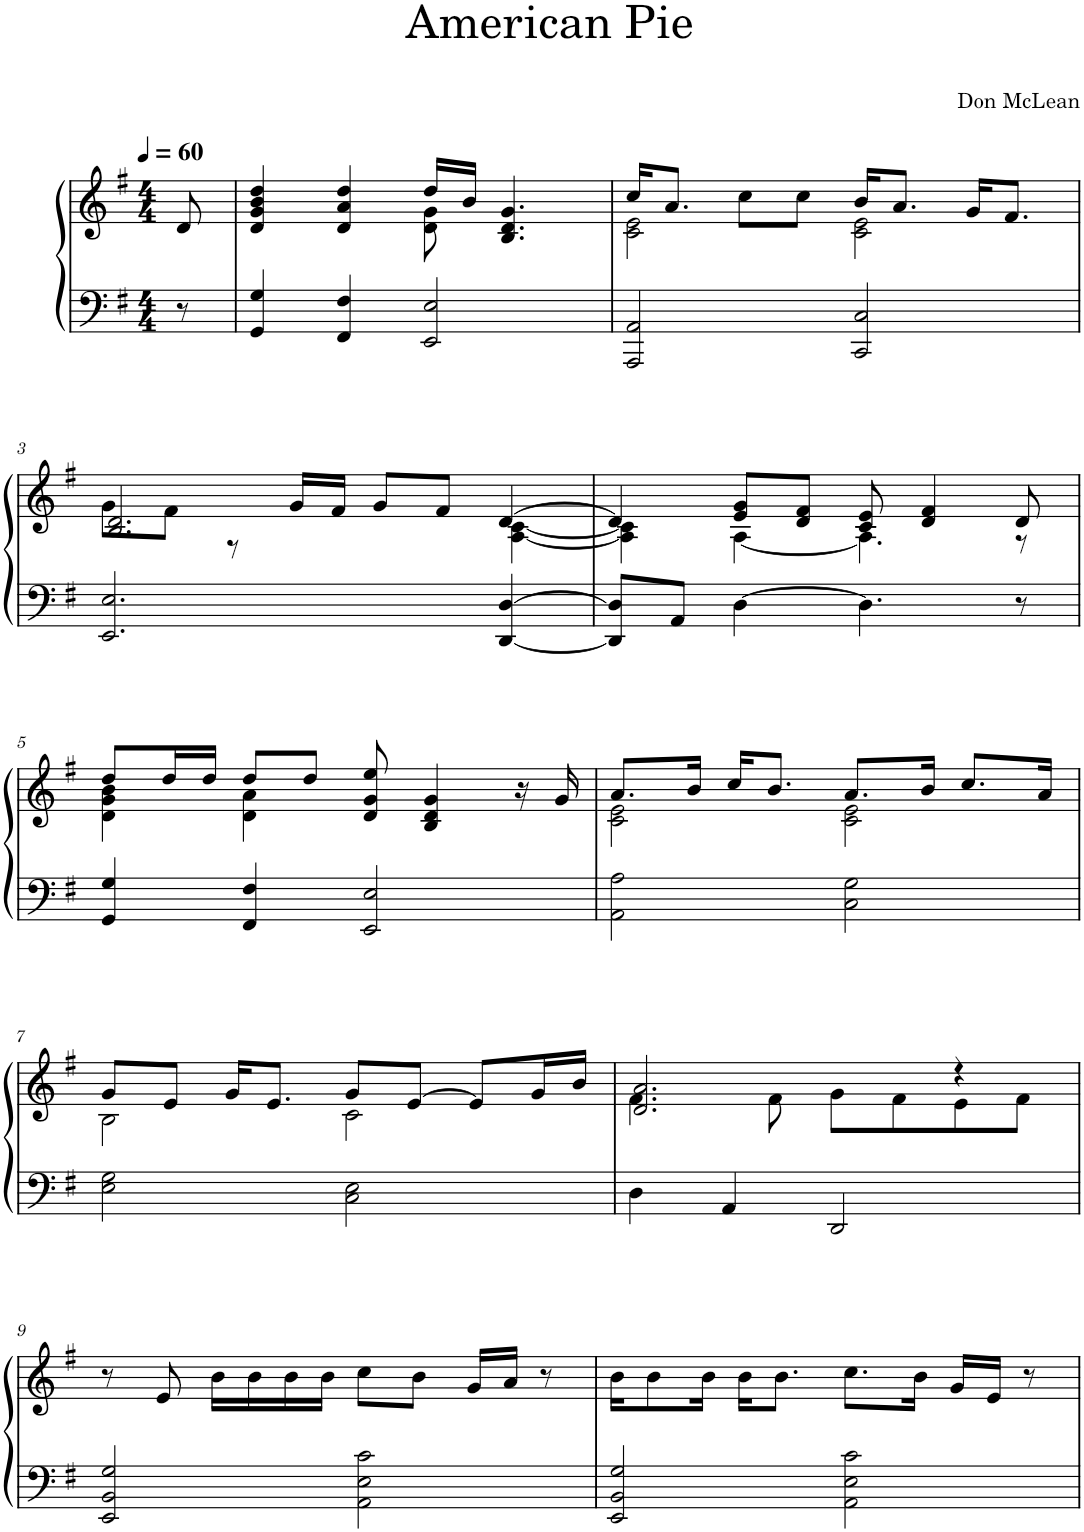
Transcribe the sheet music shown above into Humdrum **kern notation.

**kern	**kern
*part1	*part1
*staff2	*staff1
*I"Piano	*
*I'Pno.	*
*clefF4	*clefG2
*k[f#]	*k[f#]
*M4/4	*M4/4
*MM60	*MM60
=	=
8r	8d/
=1	=1
*	*^
4GG/ 4G/	4d/ 4g/ 4b/ 4dd/	2ryy
4FF#/ 4F#/	4d/ 4a/ 4dd/	.
2EE/ 2E/	16dd/LL	8d\ 8g\
.	16b/JJ	.
.	4.B/ 4.d/ 4.g/	4.ryy
=2	=2	=2
2AAA/ 2AA/	2c\ 2e\	16cc/KL
.	.	8.a/J
.	.	8cc\L
.	.	8cc\J
2CC/ 2C/	2c\ 2e\	16b/KL
.	.	8.a/J
.	.	16g/KL
.	.	8.f#/J
!!LO:LB:g=z	!!
=3	=3	=3
2.EE/ 2.E/	2.B/ 2.d/	8g\L
.	.	8f#\J
.	.	8r
.	.	16g/LL
.	.	16f#/JJ
.	.	8g/L
.	.	8f#/J
[4DD/ [4D/	[4d/	[4A\ [4c\
=4	=4	=4
8DD/] 8D/]L	4d/]	4A\] 4c\]
8AA/J	.	.
[4D\	8e/ 8g/L	[4A\
.	8d/ 8f#/J	.
4.D\]	8c/ 8e/	4.A\]
.	4d/ 4f#/	.
8r	8d/	8r
!!LO:LB:g=z	!!
=5	=5	=5
4GG/ 4G/	8dd/L	4d\ 4g\ 4b\
.	16dd/L	.
.	16dd/JJ	.
4FF#/ 4F#/	8dd/L	4d\ 4a\
.	8dd/J	.
2EE/ 2E/	8d/ 8g/ 8ee/	2ryy
.	4B/ 4d/ 4g/	.
.	16r	.
.	16g/	.
=6	=6	=6
2AA\ 2A\	8.a/L	2c\ 2e\
.	16b/Jk	.
.	16cc/KL	.
.	8.b/J	.
2C\ 2G\	8.a/L	2c\ 2e\
.	16b/Jk	.
.	8.cc/L	.
.	16a/Jk	.
!!LO:LB:g=z	!!
=7	=7	=7
2E\ 2G\	8g/L	2B\
.	8e/J	.
.	16g/KL	.
.	8.e/J	.
2C\ 2E\	8g/L	2c\
.	[8e/J	.
.	8e/L]	.
.	16g/L	.
.	16b/JJ	.
=8	=8	=8
4D\	2.d/ 2.a/	4.f#\
4AA/	.	.
.	.	8f#\
2DD/	.	8g\L
.	.	8f#\
.	4r	8e\
.	.	8f#\J
*	*v	*v
!!LO:LB:g=z
=9	=9
2EE/ 2BB/ 2G/	8r
.	8e/
.	16b\LL
.	16b\
.	16b\
.	16b\JJ
2AA\ 2E\ 2c\	8cc\L
.	8b\J
.	16g/LL
.	16a/JJ
.	8r
=10	=10
2EE/ 2BB/ 2G/	16b\KL
.	8b\
.	16b\Jk
.	16b\KL
.	8.b\J
2AA\ 2E\ 2c\	8.cc\L
.	16b\Jk
.	16g/LL
.	16e/JJ
.	8r
=	=
*-	*-
